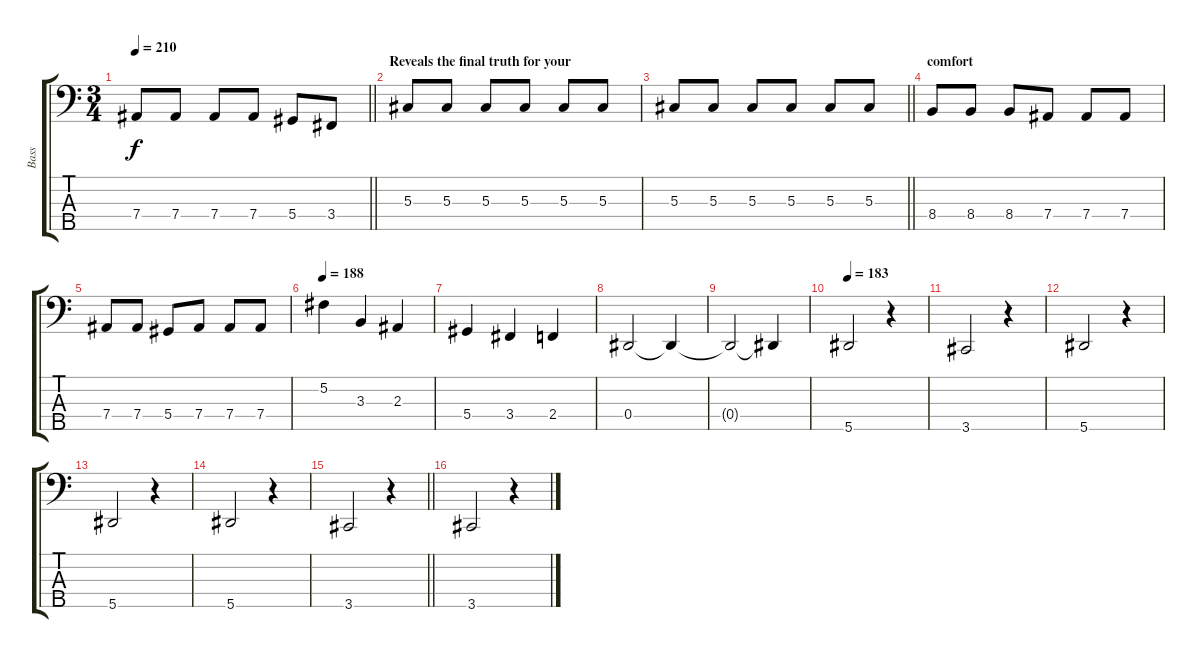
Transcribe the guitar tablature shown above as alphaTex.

\track ("Bass" "Bass") {instrument electricbasspick}
\staff {score tabs}
\tuning (Gb2 Db2 Ab1 Eb1 Bb0) {hide}
\ts (3 4)
\tempo 210
\clef f4
\barLineRight lightlight
\ks c
7.4.8{dy f} 7.4.8 7.4.8 7.4.8 5.4.8 3.4.8 |
\section ("" "Reveals the final truth for your ")
5.3.8 5.3.8 5.3.8 5.3.8 5.3.8 5.3.8 |
\barLineRight lightlight
5.3.8 5.3.8 5.3.8 5.3.8 5.3.8 5.3.8 |
\section ("" "comfort ")
8.4.8 8.4.8 8.4.8 7.4.8 7.4.8 7.4.8 |
7.4.8 7.4.8 5.4.8 7.4.8 7.4.8 7.4.8 |
\tempo 188
5.2.4 3.3.4 2.3.4 |
5.4.4 3.4.4 2.4.4 |
0.4.2 0.4{t}.4 |
0.4{t}.2 0.4{t}.4 |
\tempo 183
5.5.2 r.4 |
3.5.2 r.4 |
5.5.2 r.4 |
5.5.2 r.4 |
5.5.2 r.4 |
\barLineRight lightlight
3.5.2 r.4 |
3.5.2 r.4
